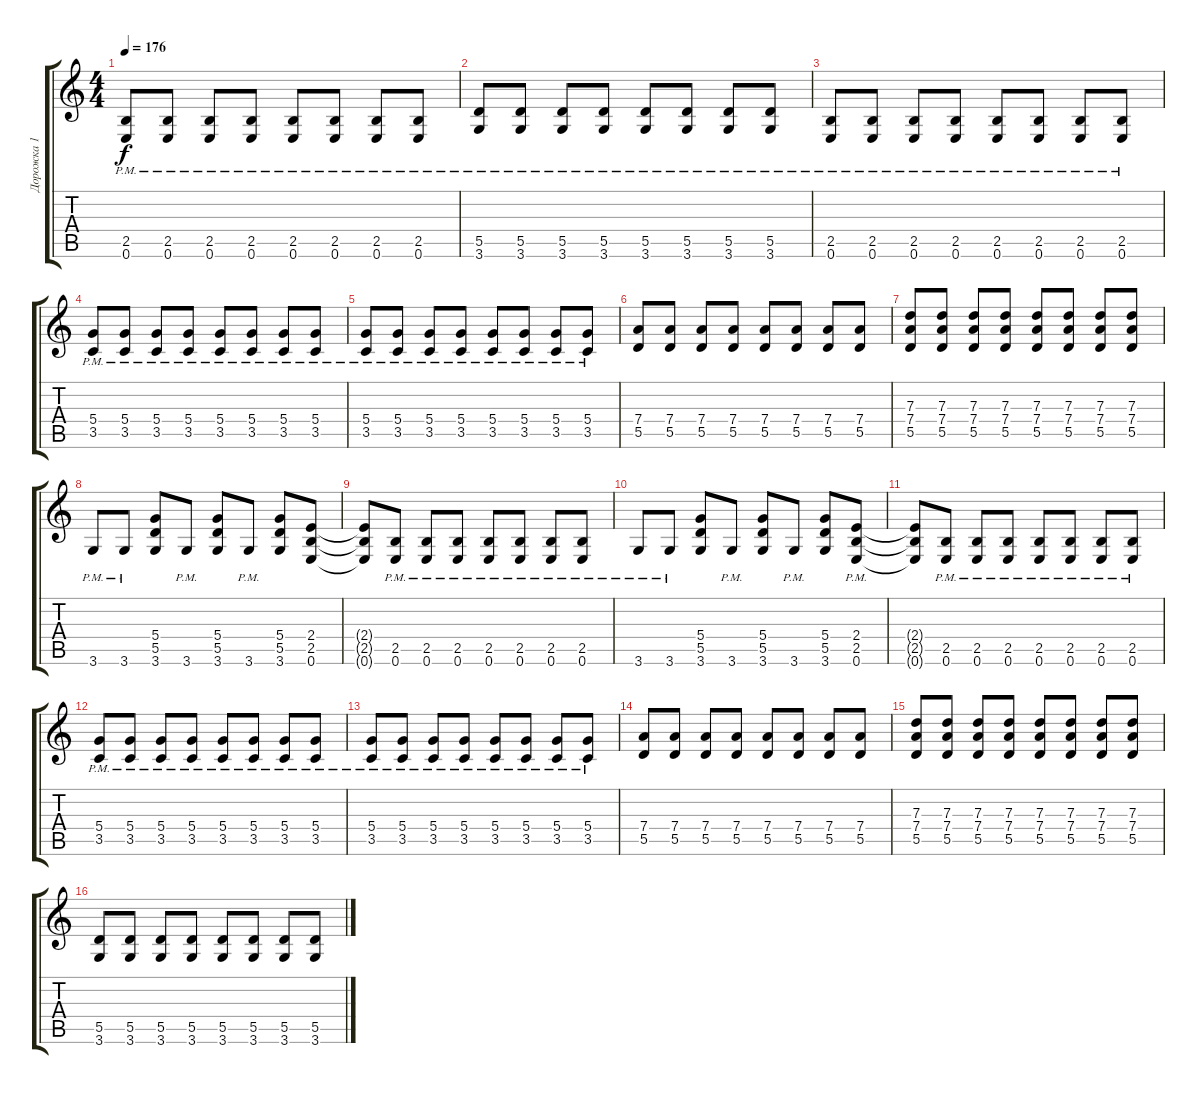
\track ("Дорожка 1" "Дорожка 1") {instrument overdrivenguitar}
\staff {score tabs}
\tuning (E4 B3 G3 D3 A2 E2) {hide}
\ts (4 4)
\tempo 176
\clef g2
\ks c
(2.5{pm} 0.6{pm}).8{dy f} (2.5{pm} 0.6{pm}).8 (2.5{pm} 0.6{pm}).8 (2.5{pm} 0.6{pm}).8 (2.5{pm} 0.6{pm}).8 (2.5{pm} 0.6{pm}).8 (2.5{pm} 0.6{pm}).8 (2.5{pm} 0.6{pm}).8 |
(5.5{pm} 3.6{pm}).8 (5.5{pm} 3.6{pm}).8 (5.5{pm} 3.6{pm}).8 (5.5{pm} 3.6{pm}).8 (5.5{pm} 3.6{pm}).8 (5.5{pm} 3.6{pm}).8 (5.5{pm} 3.6{pm}).8 (5.5{pm} 3.6{pm}).8 |
(2.5{pm} 0.6{pm}).8 (2.5{pm} 0.6{pm}).8 (2.5{pm} 0.6{pm}).8 (2.5{pm} 0.6{pm}).8 (2.5{pm} 0.6{pm}).8 (2.5{pm} 0.6{pm}).8 (2.5{pm} 0.6{pm}).8 (2.5{pm} 0.6{pm}).8 |
(5.4{pm} 3.5{pm}).8 (5.4{pm} 3.5{pm}).8 (5.4{pm} 3.5{pm}).8 (5.4{pm} 3.5{pm}).8 (5.4{pm} 3.5{pm}).8 (5.4{pm} 3.5{pm}).8 (5.4{pm} 3.5{pm}).8 (5.4{pm} 3.5{pm}).8 |
(5.4{pm} 3.5{pm}).8 (5.4{pm} 3.5{pm}).8 (5.4{pm} 3.5{pm}).8 (5.4{pm} 3.5{pm}).8 (5.4{pm} 3.5{pm}).8 (5.4{pm} 3.5{pm}).8 (5.4{pm} 3.5{pm}).8 (5.4{pm} 3.5{pm}).8 |
(7.4 5.5).8 (7.4 5.5).8 (7.4 5.5).8 (7.4 5.5).8 (7.4 5.5).8 (7.4 5.5).8 (7.4 5.5).8 (7.4 5.5).8 |
(7.3 7.4 5.5).8 (7.3 7.4 5.5).8 (7.3 7.4 5.5).8 (7.3 7.4 5.5).8 (7.3 7.4 5.5).8 (7.3 7.4 5.5).8 (7.3 7.4 5.5).8 (7.3 7.4 5.5).8 |
3.6{pm}.8 3.6{pm}.8 (5.4 5.5 3.6).8 3.6{pm}.8 (5.4 5.5 3.6).8 3.6{pm}.8 (5.4 5.5 3.6).8 (2.4 2.5 0.6).8 |
(2.4{t} 2.5{t} 0.6{t}).8 (2.5{pm} 0.6{pm}).8 (2.5{pm} 0.6{pm}).8 (2.5{pm} 0.6{pm}).8 (2.5{pm} 0.6{pm}).8 (2.5{pm} 0.6{pm}).8 (2.5{pm} 0.6{pm}).8 (2.5{pm} 0.6{pm}).8 |
3.6{pm}.8 3.6{pm}.8 (5.4 5.5 3.6).8 3.6{pm}.8 (5.4 5.5 3.6).8 3.6{pm}.8 (5.4 5.5 3.6).8 (2.4 2.5 0.6{pm}).8 |
(2.4{t} 2.5{t} 0.6{t}).8 (2.5{pm} 0.6{pm}).8 (2.5{pm} 0.6{pm}).8 (2.5{pm} 0.6{pm}).8 (2.5{pm} 0.6{pm}).8 (2.5{pm} 0.6{pm}).8 (2.5{pm} 0.6{pm}).8 (2.5{pm} 0.6{pm}).8 |
(5.4{pm} 3.5{pm}).8 (5.4{pm} 3.5{pm}).8 (5.4{pm} 3.5{pm}).8 (5.4{pm} 3.5{pm}).8 (5.4{pm} 3.5{pm}).8 (5.4{pm} 3.5{pm}).8 (5.4{pm} 3.5{pm}).8 (5.4{pm} 3.5{pm}).8 |
(5.4{pm} 3.5{pm}).8 (5.4{pm} 3.5{pm}).8 (5.4{pm} 3.5{pm}).8 (5.4{pm} 3.5{pm}).8 (5.4{pm} 3.5{pm}).8 (5.4{pm} 3.5{pm}).8 (5.4{pm} 3.5{pm}).8 (5.4{pm} 3.5{pm}).8 |
(7.4 5.5).8 (7.4 5.5).8 (7.4 5.5).8 (7.4 5.5).8 (7.4 5.5).8 (7.4 5.5).8 (7.4 5.5).8 (7.4 5.5).8 |
(7.3 7.4 5.5).8 (7.3 7.4 5.5).8 (7.3 7.4 5.5).8 (7.3 7.4 5.5).8 (7.3 7.4 5.5).8 (7.3 7.4 5.5).8 (7.3 7.4 5.5).8 (7.3 7.4 5.5).8 |
(5.5 3.6).8 (5.5 3.6).8 (5.5 3.6).8 (5.5 3.6).8 (5.5 3.6).8 (5.5 3.6).8 (5.5 3.6).8 (5.5 3.6).8
